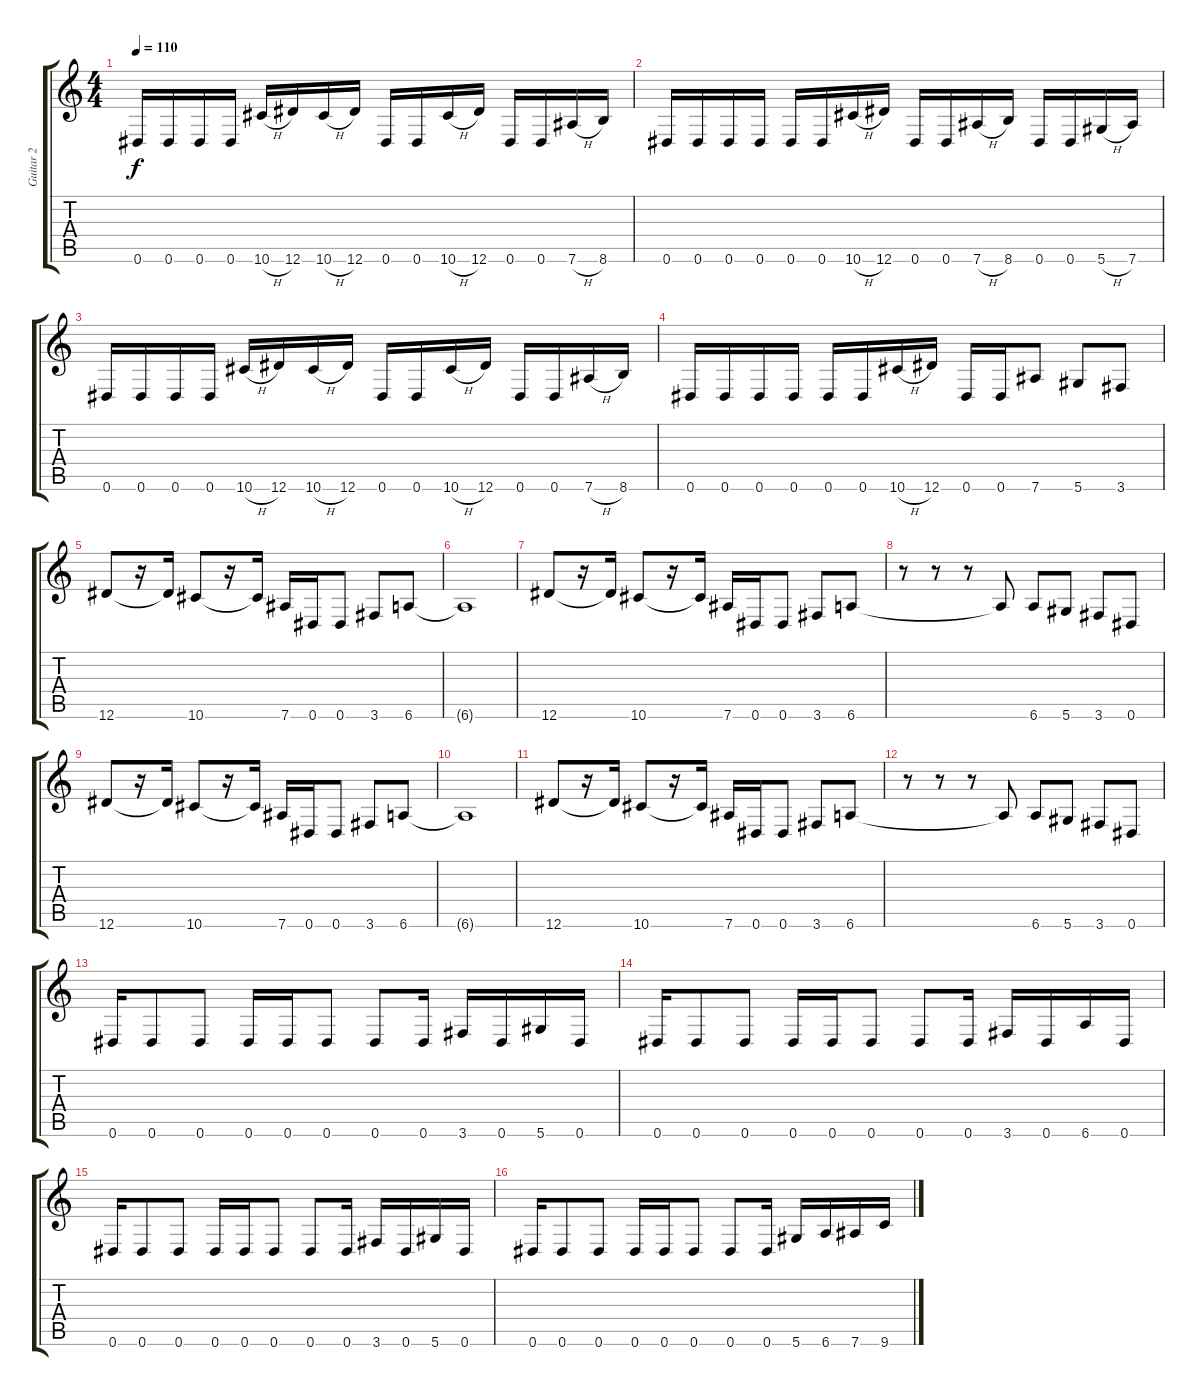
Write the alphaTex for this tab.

\track ("Guitar 2" "Guitar 2") {instrument distortionguitar}
\staff {score tabs}
\tuning (Eb4 Bb3 Gb3 Db3 Ab2 Eb2) {hide}
\ts (4 4)
\tempo 110
\clef g2
\ks c
0.6.16{dy f} 0.6.16 0.6.16 0.6.16 10.6{h}.16 12.6.16 10.6{h}.16 12.6.16 0.6.16 0.6.16 10.6{h}.16 12.6.16 0.6.16 0.6.16 7.6{h}.16 8.6.16 |
0.6.16 0.6.16 0.6.16 0.6.16 0.6.16 0.6.16 10.6{h}.16 12.6.16 0.6.16 0.6.16 7.6{h}.16 8.6.16 0.6.16 0.6.16 5.6{h}.16 7.6.16 |
0.6.16 0.6.16 0.6.16 0.6.16 10.6{h}.16 12.6.16 10.6{h}.16 12.6.16 0.6.16 0.6.16 10.6{h}.16 12.6.16 0.6.16 0.6.16 7.6{h}.16 8.6.16 |
0.6.16 0.6.16 0.6.16 0.6.16 0.6.16 0.6.16 10.6{h}.16 12.6.16 0.6.16 0.6.16 7.6.8 5.6.8 3.6.8 |
12.6.8 r.16 12.6{t}.16 10.6.8 r.16 10.6{t}.16 7.6.16 0.6.16 0.6.8 3.6.8 6.6.8 |
6.6{t}.1 |
12.6.8 r.16 12.6{t}.16 10.6.8 r.16 10.6{t}.16 7.6.16 0.6.16 0.6.8 3.6.8 6.6.8 |
r.8 r.8 r.8 6.6{t}.8 6.6.8 5.6.8 3.6.8 0.6.8 |
12.6.8 r.16 12.6{t}.16 10.6.8 r.16 10.6{t}.16 7.6.16 0.6.16 0.6.8 3.6.8 6.6.8 |
6.6{t}.1 |
12.6.8 r.16 12.6{t}.16 10.6.8 r.16 10.6{t}.16 7.6.16 0.6.16 0.6.8 3.6.8 6.6.8 |
r.8 r.8 r.8 6.6{t}.8 6.6.8 5.6.8 3.6.8 0.6.8 |
0.6.16 0.6.8 0.6.8 0.6.16 0.6.16 0.6.8 0.6.8 0.6.16 3.6.16 0.6.16 5.6.16 0.6.16 |
0.6.16 0.6.8 0.6.8 0.6.16 0.6.16 0.6.8 0.6.8 0.6.16 3.6.16 0.6.16 6.6.16 0.6.16 |
0.6.16 0.6.8 0.6.8 0.6.16 0.6.16 0.6.8 0.6.8 0.6.16 3.6.16 0.6.16 5.6.16 0.6.16 |
0.6.16 0.6.8 0.6.8 0.6.16 0.6.16 0.6.8 0.6.8 0.6.16 5.6.16 6.6.16 7.6.16 9.6.16
